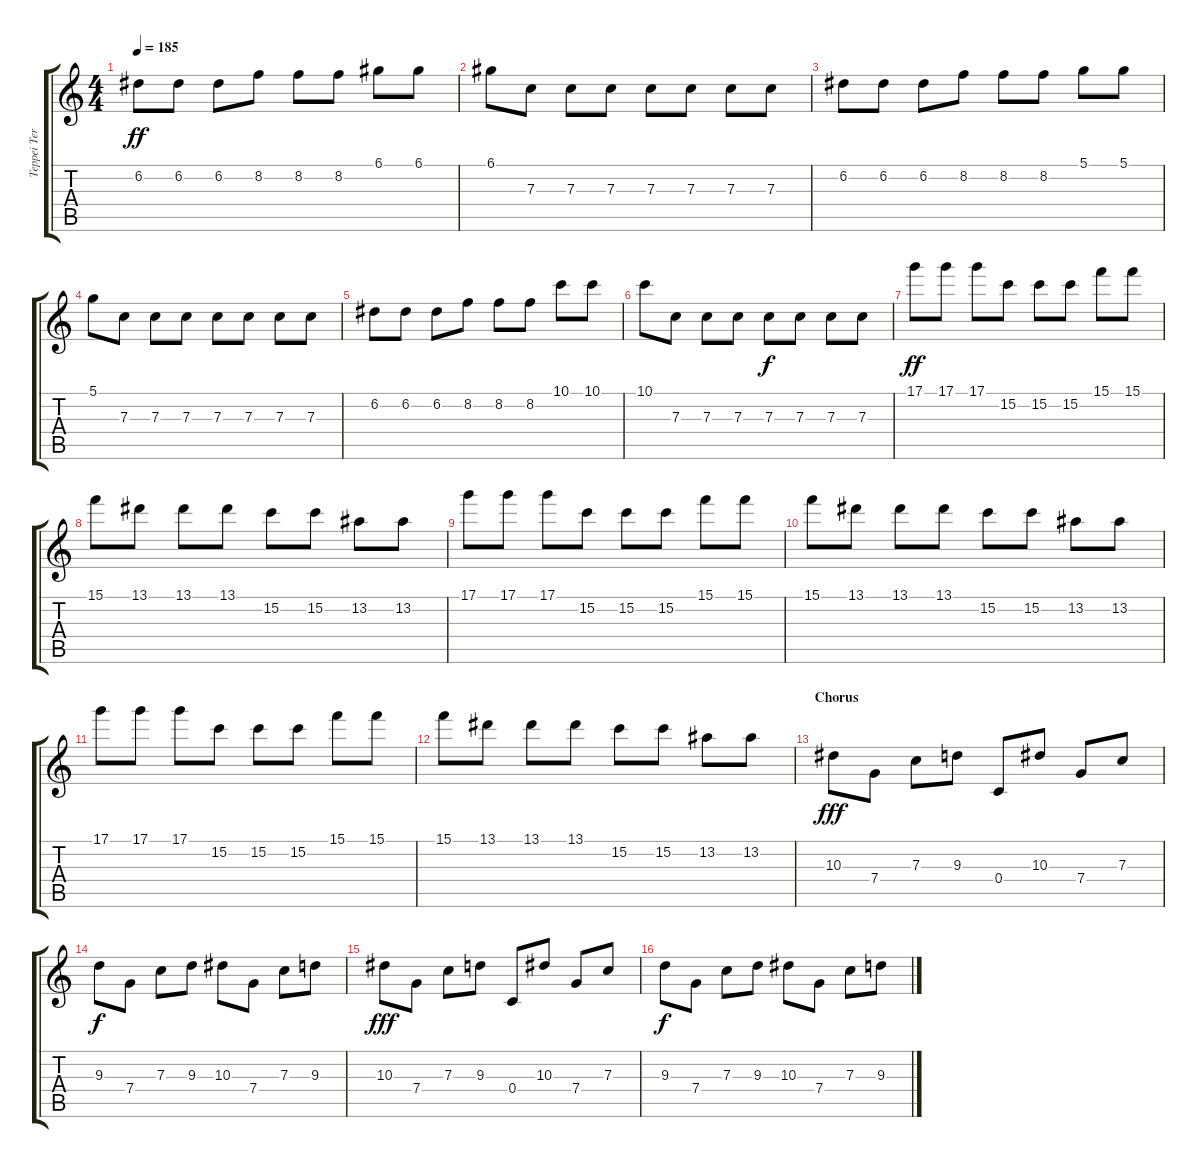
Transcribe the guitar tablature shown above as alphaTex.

\track ("Teppei Teranishi (Guitar)" "Teppei Ter") {instrument overdrivenguitar}
\staff {score tabs}
\tuning (D4 A3 F3 C3 G2 C2) {hide}
\ts (4 4)
\tempo 185
\clef g2
\ks c
6.2.8{dy ff} 6.2.8 6.2.8 8.2.8 8.2.8 8.2.8 6.1.8 6.1.8 |
6.1.8 7.3.8 7.3.8 7.3.8 7.3.8 7.3.8 7.3.8 7.3.8 |
6.2.8 6.2.8 6.2.8 8.2.8 8.2.8 8.2.8 5.1.8 5.1.8 |
5.1.8 7.3.8 7.3.8 7.3.8 7.3.8 7.3.8 7.3.8 7.3.8 |
6.2.8 6.2.8 6.2.8 8.2.8 8.2.8 8.2.8 10.1.8 10.1.8 |
10.1.8 7.3.8 7.3.8 7.3.8 7.3.8{dy f} 7.3.8 7.3.8 7.3.8 |
17.1.8{dy ff} 17.1.8 17.1.8 15.2.8 15.2.8 15.2.8 15.1.8 15.1.8 |
15.1.8 13.1.8 13.1.8 13.1.8 15.2.8 15.2.8 13.2.8 13.2.8 |
17.1.8 17.1.8 17.1.8 15.2.8 15.2.8 15.2.8 15.1.8 15.1.8 |
15.1.8 13.1.8 13.1.8 13.1.8 15.2.8 15.2.8 13.2.8 13.2.8 |
17.1.8 17.1.8 17.1.8 15.2.8 15.2.8 15.2.8 15.1.8 15.1.8 |
15.1.8 13.1.8 13.1.8 13.1.8 15.2.8 15.2.8 13.2.8 13.2.8 |
\section ("" "Chorus")
10.3.8{dy fff balance 8} 7.4.8 7.3.8 9.3.8 0.4.8 10.3.8 7.4.8 7.3.8 |
9.3.8{dy f} 7.4.8 7.3.8 9.3.8 10.3.8 7.4.8 7.3.8 9.3.8 |
10.3.8{dy fff balance 8} 7.4.8 7.3.8 9.3.8 0.4.8 10.3.8 7.4.8 7.3.8 |
9.3.8{dy f} 7.4.8 7.3.8 9.3.8 10.3.8 7.4.8 7.3.8 9.3.8
